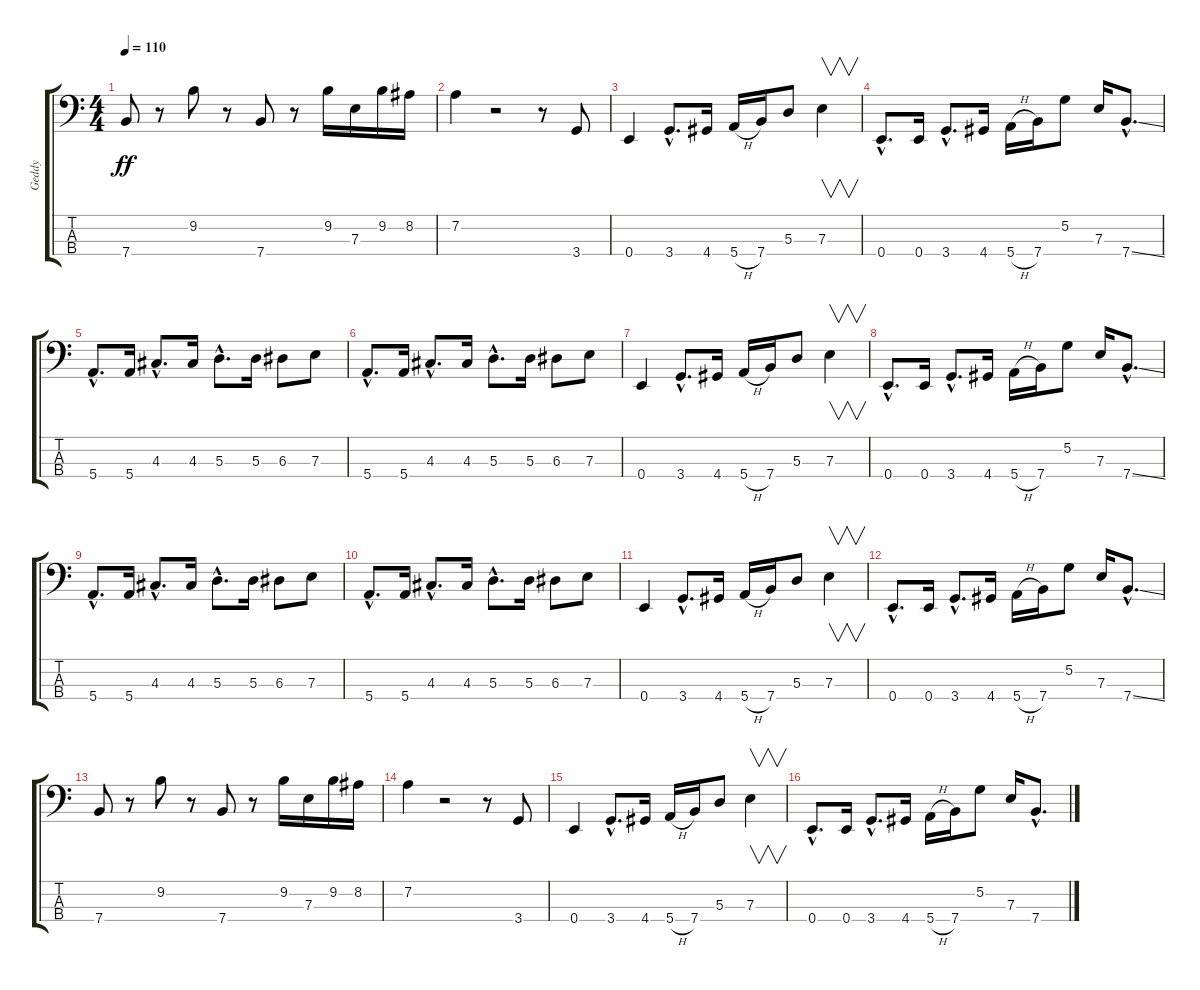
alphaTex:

\track ("Geddy" "Geddy") {instrument electricbassfinger}
\staff {score tabs}
\tuning (G2 D2 A1 E1) {hide}
\ts (4 4)
\tempo 110
\clef f4
\ks c
7.4.8{dy ff} r.8 9.2.8 r.8 7.4.8 r.8 9.2.16 7.3.16 9.2.16 8.2.16 |
7.2.4 r.2 r.8 3.4.8 |
0.4.4 3.4{hac}.8{d} 4.4.16 5.4{h}.16 7.4.16 5.3.8 7.3.4{v} |
0.4{hac}.8{d} 0.4.16 3.4{hac}.8{d} 4.4.16 5.4{h}.16 7.4.16 5.2.8 7.3.16 7.4{ss hac}.8{d} |
5.4{hac}.8{d} 5.4.16 4.3{hac}.8{d} 4.3.16 5.3{hac}.8{d} 5.3.16 6.3.8 7.3.8 |
5.4{hac}.8{d} 5.4.16 4.3{hac}.8{d} 4.3.16 5.3{hac}.8{d} 5.3.16 6.3.8 7.3.8 |
0.4.4 3.4{hac}.8{d} 4.4.16 5.4{h}.16 7.4.16 5.3.8 7.3.4{v} |
0.4{hac}.8{d} 0.4.16 3.4{hac}.8{d} 4.4.16 5.4{h}.16 7.4.16 5.2.8 7.3.16 7.4{ss hac}.8{d} |
5.4{hac}.8{d} 5.4.16 4.3{hac}.8{d} 4.3.16 5.3{hac}.8{d} 5.3.16 6.3.8 7.3.8 |
5.4{hac}.8{d} 5.4.16 4.3{hac}.8{d} 4.3.16 5.3{hac}.8{d} 5.3.16 6.3.8 7.3.8 |
0.4.4 3.4{hac}.8{d} 4.4.16 5.4{h}.16 7.4.16 5.3.8 7.3.4{v} |
0.4{hac}.8{d} 0.4.16 3.4{hac}.8{d} 4.4.16 5.4{h}.16 7.4.16 5.2.8 7.3.16 7.4{ss hac}.8{d} |
7.4.8 r.8 9.2.8 r.8 7.4.8 r.8 9.2.16 7.3.16 9.2.16 8.2.16 |
7.2.4 r.2 r.8 3.4.8 |
0.4.4 3.4{hac}.8{d} 4.4.16 5.4{h}.16 7.4.16 5.3.8 7.3.4{v} |
0.4{hac}.8{d} 0.4.16 3.4{hac}.8{d} 4.4.16 5.4{h}.16 7.4.16 5.2.8 7.3.16 7.4{ss hac}.8{d}
